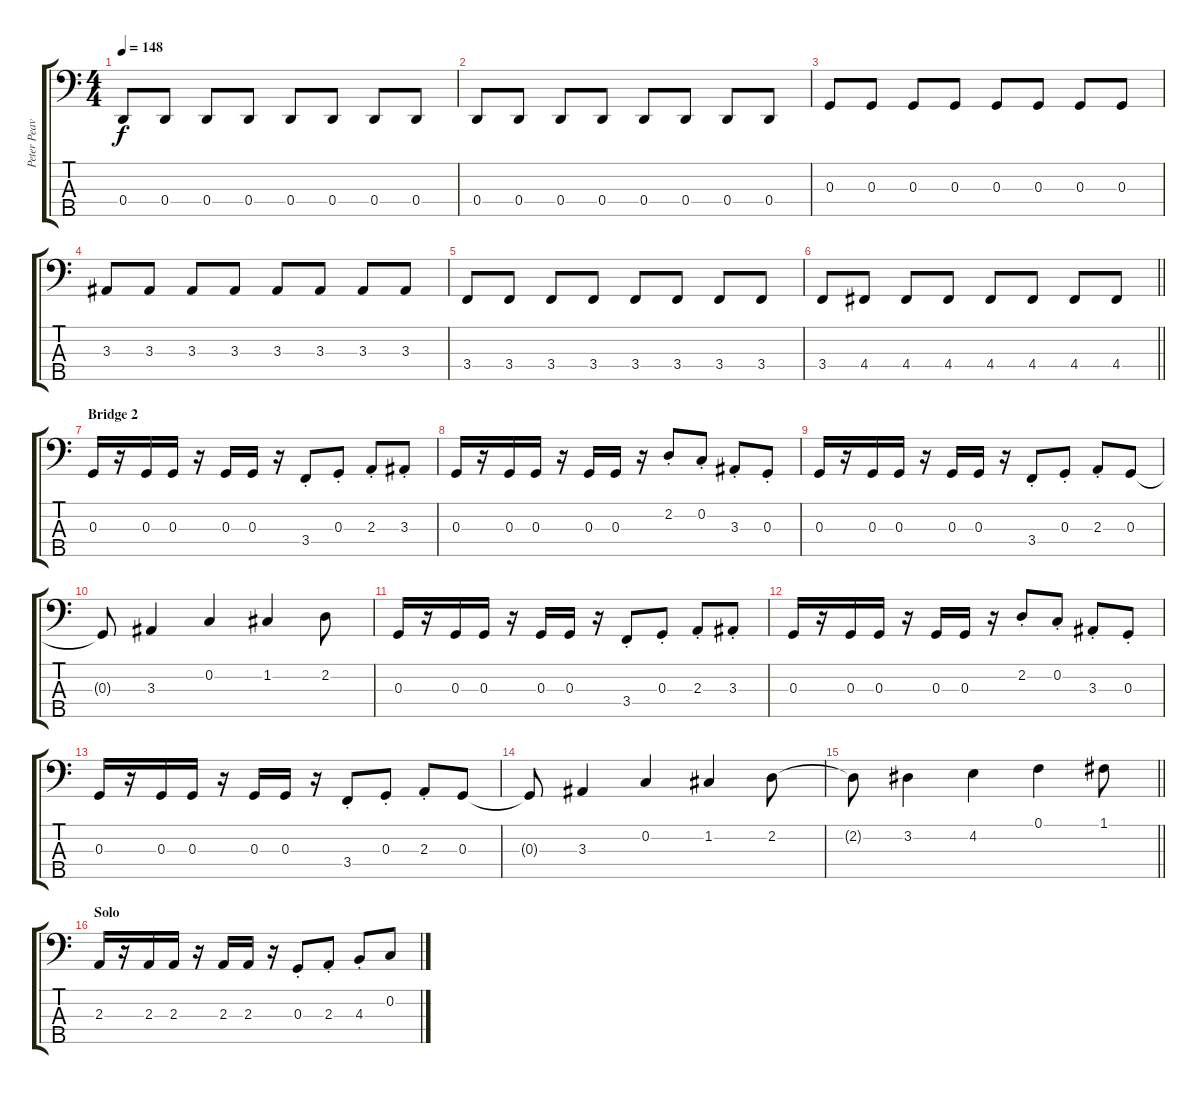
\track ("Peter Peavey Wagner" "Peter Peav") {instrument electricbasspick}
\staff {score tabs}
\tuning (F2 C2 G1 D1 A0) {hide}
\ts (4 4)
\tempo 148
\clef f4
\ks c
0.4.8{dy f} 0.4.8 0.4.8 0.4.8 0.4.8 0.4.8 0.4.8 0.4.8 |
0.4.8 0.4.8 0.4.8 0.4.8 0.4.8 0.4.8 0.4.8 0.4.8 |
0.3.8 0.3.8 0.3.8 0.3.8 0.3.8 0.3.8 0.3.8 0.3.8 |
3.3.8 3.3.8 3.3.8 3.3.8 3.3.8 3.3.8 3.3.8 3.3.8 |
3.4.8 3.4.8 3.4.8 3.4.8 3.4.8 3.4.8 3.4.8 3.4.8 |
\barLineRight lightlight
3.4.8 4.4.8 4.4.8 4.4.8 4.4.8 4.4.8 4.4.8 4.4.8 |
\section ("" "Bridge 2")
0.3.16 r.16 0.3.16 0.3.16 r.16 0.3.16 0.3.16 r.16 3.4{st}.8 0.3{st}.8 2.3{st}.8 3.3{st}.8 |
0.3.16 r.16 0.3.16 0.3.16 r.16 0.3.16 0.3.16 r.16 2.2{st}.8 0.2{st}.8 3.3{st}.8 0.3{st}.8 |
0.3.16 r.16 0.3.16 0.3.16 r.16 0.3.16 0.3.16 r.16 3.4{st}.8 0.3{st}.8 2.3{st}.8 0.3.8 |
0.3{t}.8 3.3.4 0.2.4 1.2.4 2.2.8 |
0.3.16 r.16 0.3.16 0.3.16 r.16 0.3.16 0.3.16 r.16 3.4{st}.8 0.3{st}.8 2.3{st}.8 3.3{st}.8 |
0.3.16 r.16 0.3.16 0.3.16 r.16 0.3.16 0.3.16 r.16 2.2{st}.8 0.2{st}.8 3.3{st}.8 0.3{st}.8 |
0.3.16 r.16 0.3.16 0.3.16 r.16 0.3.16 0.3.16 r.16 3.4{st}.8 0.3{st}.8 2.3{st}.8 0.3.8 |
0.3{t}.8 3.3.4 0.2.4 1.2.4 2.2.8 |
\barLineRight lightlight
2.2{t}.8 3.2.4 4.2.4 0.1.4 1.1.8 |
\section ("" "Solo")
2.3.16 r.16 2.3.16 2.3.16 r.16 2.3.16 2.3.16 r.16 0.3{st}.8 2.3{st}.8 4.3{st}.8 0.2.8
